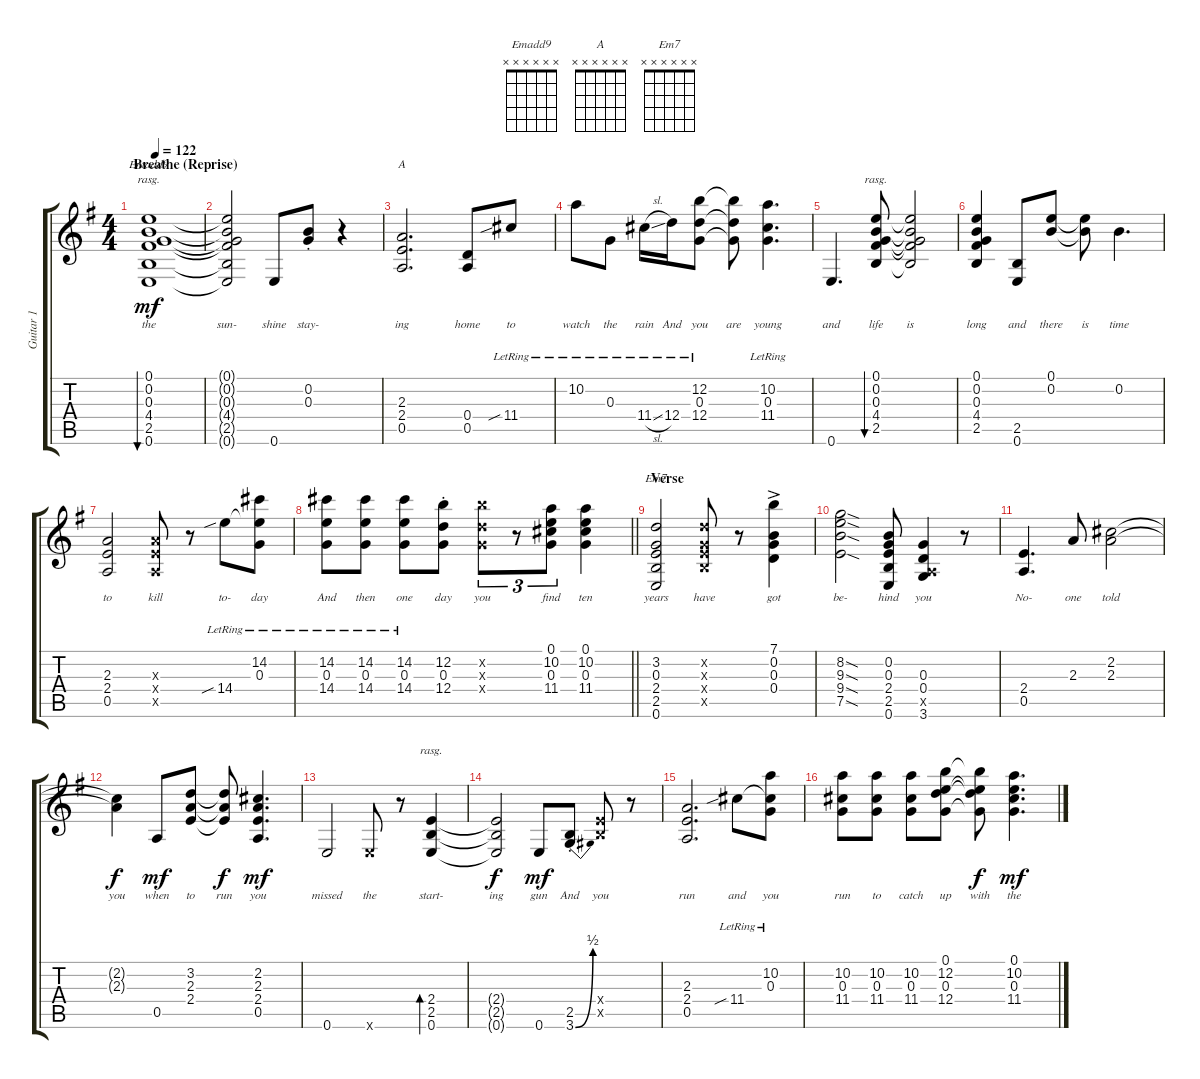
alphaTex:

\track ("Guitar 1" "Guitar 1") {instrument electricguitarclean}
\staff {score tabs}
\tuning (E4 B3 G3 D3 A2 E2) {hide}
\chord ("Emadd9" x x x x x x)
\chord ("A" x x x x x x)
\chord ("Em7" x x x x x x)
\ts (4 4)
\section ("" "Breathe (Reprise)")
\tempo 122
\clef g2
\ks eminor
(0.1 0.2 0.3 4.4 2.5 0.6).1{bu 480 ch "Emadd9" rasg ii lyrics (0 "the") lyrics (1 "") lyrics (2 "") lyrics (3 "") lyrics (4 "") dy mf} |
(0.1{t} 0.2{t} 0.3{t} 4.4{t} 2.5{t} 0.6{t}).2{lyrics (0 "sun-") lyrics (1 "") lyrics (2 "") lyrics (3 "") lyrics (4 "")} 0.6.8{lyrics (0 "shine") lyrics (1 "") lyrics (2 "") lyrics (3 "") lyrics (4 "")} (0.2{st} 0.3{st}).8{lyrics (0 "stay-") lyrics (1 "") lyrics (2 "") lyrics (3 "") lyrics (4 "")} r.4 |
(2.3 2.4 0.5).2{d ch "A" lyrics (0 "ing") lyrics (1 "") lyrics (2 "") lyrics (3 "") lyrics (4 "")} (0.4 0.5).8{lyrics (0 "home") lyrics (1 "") lyrics (2 "") lyrics (3 "") lyrics (4 "")} 11.4{sib lr}.8{lyrics (0 "to") lyrics (1 "") lyrics (2 "") lyrics (3 "") lyrics (4 "")} |
10.2{lr}.8{lyrics (0 "watch") lyrics (1 "") lyrics (2 "") lyrics (3 "") lyrics (4 "")} 0.3{lr}.8{lyrics (0 "the") lyrics (1 "") lyrics (2 "") lyrics (3 "") lyrics (4 "")} 11.4{sl lr}.16{lyrics (0 "rain") lyrics (1 "") lyrics (2 "") lyrics (3 "") lyrics (4 "")} 12.4{lr}.16{lyrics (0 "And") lyrics (1 "") lyrics (2 "") lyrics (3 "") lyrics (4 "")} (12.2{lr} 0.3{lr} 12.4{lr}).8{lyrics (0 "you") lyrics (1 "") lyrics (2 "") lyrics (3 "") lyrics (4 "")} (12.2{t} 0.3{t} 12.4{t}).8{lyrics (0 "are") lyrics (1 "") lyrics (2 "") lyrics (3 "") lyrics (4 "")} (10.2{lr} 0.3{lr} 11.4{lr}).4{d lyrics (0 "young") lyrics (1 "") lyrics (2 "") lyrics (3 "") lyrics (4 "")} |
0.6.4{d lyrics (0 "and") lyrics (1 "") lyrics (2 "") lyrics (3 "") lyrics (4 "")} (0.1 0.2 0.3 4.4 2.5).8{bu 480 rasg ii lyrics (0 "life") lyrics (1 "") lyrics (2 "") lyrics (3 "") lyrics (4 "")} (0.1{t} 0.2{t} 0.3{t} 4.4{t} 2.5{t}).2{lyrics (0 "is") lyrics (1 "") lyrics (2 "") lyrics (3 "") lyrics (4 "")} |
(0.1 0.2 0.3 4.4 2.5).4{lyrics (0 "long") lyrics (1 "") lyrics (2 "") lyrics (3 "") lyrics (4 "")} (2.5 0.6).8{lyrics (0 "and") lyrics (1 "") lyrics (2 "") lyrics (3 "") lyrics (4 "")} (0.1 0.2).8{lyrics (0 "there") lyrics (1 "") lyrics (2 "") lyrics (3 "") lyrics (4 "")} (0.1{t} 0.2{t}).8{lyrics (0 "is") lyrics (1 "") lyrics (2 "") lyrics (3 "") lyrics (4 "")} 0.2.4{d lyrics (0 "time") lyrics (1 "") lyrics (2 "") lyrics (3 "") lyrics (4 "")} |
(2.3 2.4 0.5).2{lyrics (0 "to") lyrics (1 "") lyrics (2 "") lyrics (3 "") lyrics (4 "")} (2.3{x} 2.4{x} 0.5{x}).8{lyrics (0 "kill") lyrics (1 "") lyrics (2 "") lyrics (3 "") lyrics (4 "")} r.8 14.4{sib lr}.8{lyrics (0 "to-") lyrics (1 "") lyrics (2 "") lyrics (3 "") lyrics (4 "")} (14.2{lr} 0.3{lr} 14.4{t}).8{lyrics (0 "day") lyrics (1 "") lyrics (2 "") lyrics (3 "") lyrics (4 "")} |
\barLineRight lightlight
(14.2{lr} 0.3{lr} 14.4{lr}).8{lyrics (0 "And") lyrics (1 "") lyrics (2 "") lyrics (3 "") lyrics (4 "")} (14.2{lr} 0.3{lr} 14.4{lr}).8{lyrics (0 "then") lyrics (1 "") lyrics (2 "") lyrics (3 "") lyrics (4 "")} (14.2{lr} 0.3{lr} 14.4{lr}).8{lyrics (0 "one") lyrics (1 "") lyrics (2 "") lyrics (3 "") lyrics (4 "")} (12.2{st} 0.3{st} 12.4{st}).8{lyrics (0 "day") lyrics (1 "") lyrics (2 "") lyrics (3 "") lyrics (4 "")} (12.2{x} 0.3{x} 12.4{x}).8{tu (3 2) lyrics (0 "you") lyrics (1 "") lyrics (2 "") lyrics (3 "") lyrics (4 "")} r.8{tu (3 2)} (0.1 10.2 0.3 11.4).8{tu (3 2) lyrics (0 "find") lyrics (1 "") lyrics (2 "") lyrics (3 "") lyrics (4 "")} (0.1 10.2 0.3 11.4).4{lyrics (0 "ten") lyrics (1 "") lyrics (2 "") lyrics (3 "") lyrics (4 "")} |
\section ("" "Verse")
(3.2 0.3 2.4 2.5 0.6).2{ch "Em7" lyrics (0 "years") lyrics (1 "") lyrics (2 "") lyrics (3 "") lyrics (4 "")} (3.2{x} 0.3{x} 2.4{x} 2.5{x}).8{lyrics (0 "have") lyrics (1 "") lyrics (2 "") lyrics (3 "") lyrics (4 "")} r.8 (7.1{ac} 0.2 0.3 0.4).4{lyrics (0 "got") lyrics (1 "") lyrics (2 "") lyrics (3 "") lyrics (4 "")} |
(8.2{sod} 9.3{sod} 9.4{sod} 7.5{sod}).2{lyrics (0 "be-") lyrics (1 "") lyrics (2 "") lyrics (3 "") lyrics (4 "")} (0.2 0.3 2.4 2.5 0.6).8{lyrics (0 "hind") lyrics (1 "") lyrics (2 "") lyrics (3 "") lyrics (4 "")} (0.3 0.4 0.5{x} 3.6).4{lyrics (0 "you") lyrics (1 "") lyrics (2 "") lyrics (3 "") lyrics (4 "")} r.8 |
(2.4 0.5).4{d lyrics (0 "No-") lyrics (1 "") lyrics (2 "") lyrics (3 "") lyrics (4 "")} 2.3.8{lyrics (0 "one") lyrics (1 "") lyrics (2 "") lyrics (3 "") lyrics (4 "")} (2.2 2.3).2{lyrics (0 "told") lyrics (1 "") lyrics (2 "") lyrics (3 "") lyrics (4 "")} |
(2.2{t} 2.3{t}).4{lyrics (0 "you") lyrics (1 "") lyrics (2 "") lyrics (3 "") lyrics (4 "") dy f} 0.5.8{lyrics (0 "when") lyrics (1 "") lyrics (2 "") lyrics (3 "") lyrics (4 "") dy mf} (3.2 2.3 2.4).8{lyrics (0 "to") lyrics (1 "") lyrics (2 "") lyrics (3 "") lyrics (4 "")} (3.2{t} 2.3{t} 2.4{t}).8{lyrics (0 "run") lyrics (1 "") lyrics (2 "") lyrics (3 "") lyrics (4 "") dy f} (2.2 2.3 2.4 0.5).4{d lyrics (0 "you") lyrics (1 "") lyrics (2 "") lyrics (3 "") lyrics (4 "") dy mf} |
0.6.2{lyrics (0 "missed") lyrics (1 "") lyrics (2 "") lyrics (3 "") lyrics (4 "")} 0.6{x}.8{lyrics (0 "the") lyrics (1 "") lyrics (2 "") lyrics (3 "") lyrics (4 "")} r.8 (2.4 2.5 0.6).4{bd 240 rasg ii lyrics (0 "start-") lyrics (1 "") lyrics (2 "") lyrics (3 "") lyrics (4 "")} |
(2.4{t} 2.5{t} 0.6{t}).2{lyrics (0 "ing") lyrics (1 "") lyrics (2 "") lyrics (3 "") lyrics (4 "") dy f} 0.6.8{lyrics (0 "gun") lyrics (1 "") lyrics (2 "") lyrics (3 "") lyrics (4 "") dy mf} (2.5{st} 3.6{be (bend 0 0 60 2) st}).8{lyrics (0 "And") lyrics (1 "") lyrics (2 "") lyrics (3 "") lyrics (4 "")} (2.4{x} 2.5{x}).8{lyrics (0 "you") lyrics (1 "") lyrics (2 "") lyrics (3 "") lyrics (4 "")} r.8 |
(2.3 2.4 0.5).2{d lyrics (0 "run") lyrics (1 "") lyrics (2 "") lyrics (3 "") lyrics (4 "")} 11.4{sib lr}.8{lyrics (0 "and") lyrics (1 "") lyrics (2 "") lyrics (3 "") lyrics (4 "")} (10.2{lr} 0.3{lr} 11.4{t}).8{lyrics (0 "you") lyrics (1 "") lyrics (2 "") lyrics (3 "") lyrics (4 "")} |
(10.2 0.3 11.4).8{lyrics (0 "run") lyrics (1 "") lyrics (2 "") lyrics (3 "") lyrics (4 "")} (10.2 0.3 11.4).8{lyrics (0 "to") lyrics (1 "") lyrics (2 "") lyrics (3 "") lyrics (4 "")} (10.2 0.3 11.4).8{lyrics (0 "catch") lyrics (1 "") lyrics (2 "") lyrics (3 "") lyrics (4 "")} (0.1 12.2 0.3 12.4).8{lyrics (0 "up") lyrics (1 "") lyrics (2 "") lyrics (3 "") lyrics (4 "")} (0.1{t} 12.2{t} 0.3{t} 12.4{t}).8{lyrics (0 "with") lyrics (1 "") lyrics (2 "") lyrics (3 "") lyrics (4 "") dy f} (0.1 10.2 0.3 11.4).4{d lyrics (0 "the") lyrics (1 "") lyrics (2 "") lyrics (3 "") lyrics (4 "") dy mf}
